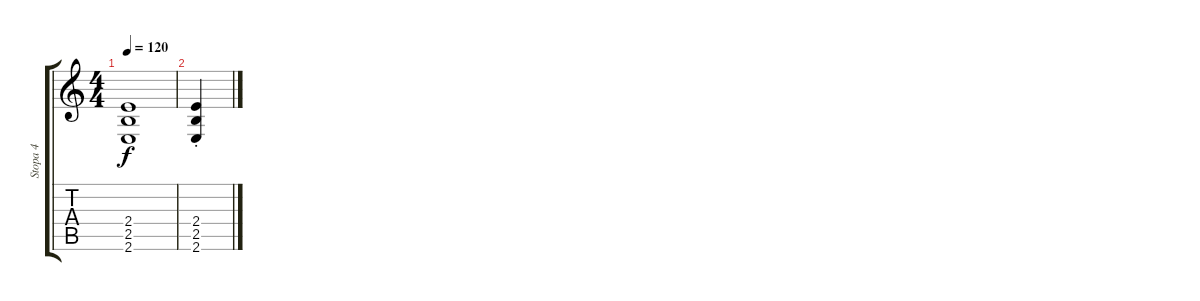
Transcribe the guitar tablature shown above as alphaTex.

\track ("Stopa 4" "Stopa 4") {instrument overdrivenguitar}
\staff {score tabs}
\tuning (E4 B3 G3 D3 A2 D2) {hide}
\ts (4 4)
\tempo 120
\clef g2
\ks c
(2.4 2.5 2.6).1{dy f} |
(2.4{st} 2.5{st} 2.6{st}).4
